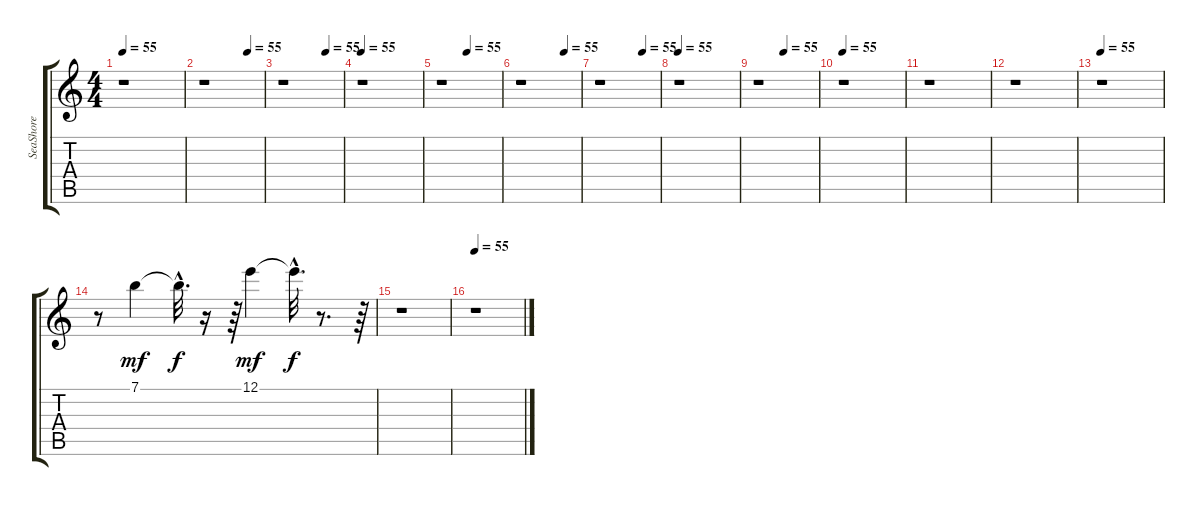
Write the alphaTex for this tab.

\track ("SeaShore" "SeaShore") {instrument acousticbass}
\staff {score tabs}
\tuning (E4 B3 G3 D3 A2 E2) {hide}
\ts (4 4)
\tempo 55
\clef g2
\ks c
r.1{dy f} |
\tempo (55 0.734375)
r.1 |
\tempo (55 0.71875)
r.1 |
\tempo 55
r.1 |
\tempo (55 0.4375)
r.1 |
\tempo (55 0.734375)
r.1 |
\tempo (55 0.71875)
r.1 |
\tempo 55
r.1 |
\tempo (55 0.4375)
r.1 |
\tempo 55
r.1 |
r.1 |
r.1 |
\tempo 55
r.1 |
r.8 7.1.4{dy mf} 7.1{hac t}.32{d dy f} r.16 r.64 12.1.4{dy mf} 12.1{hac t}.32{d dy f} r.8{d} r.64 |
r.1 |
\tempo 55
r.1
